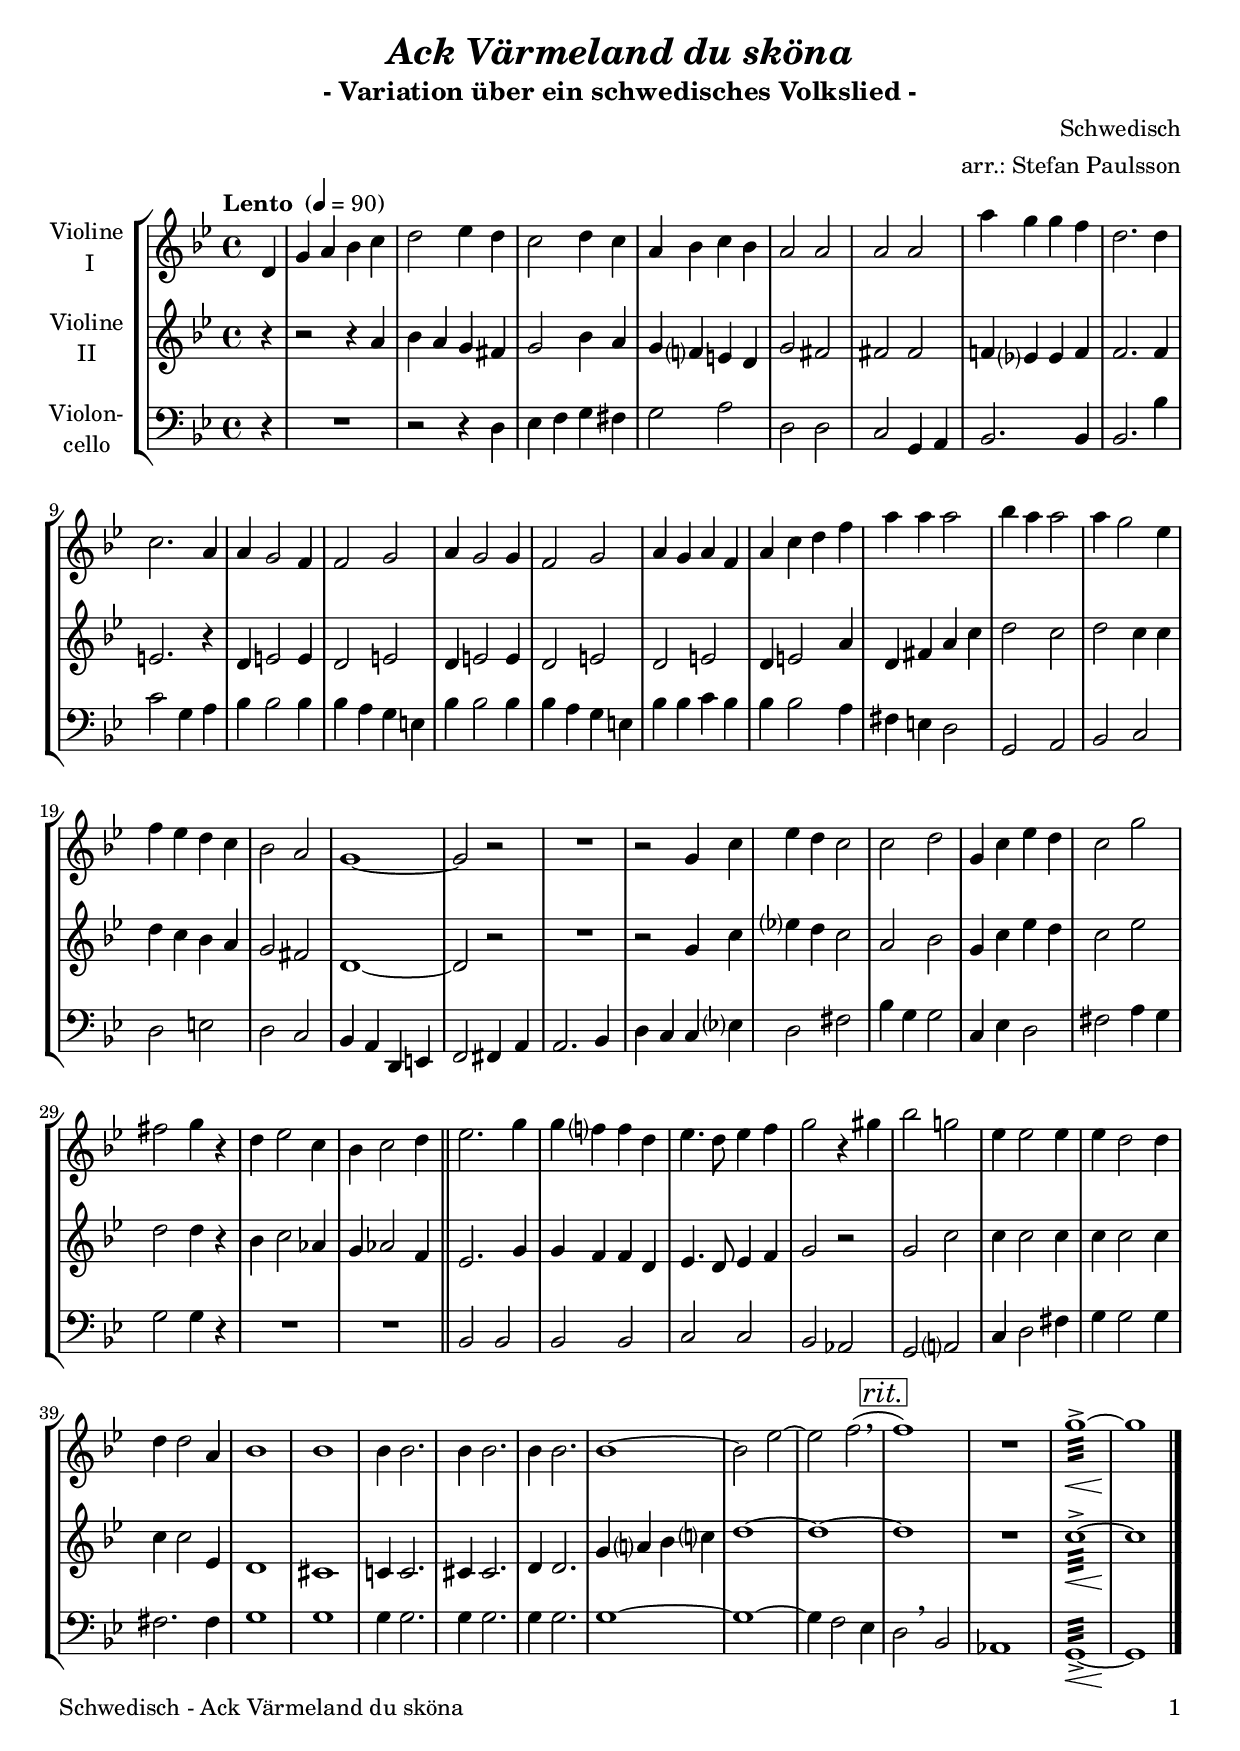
\version "2.20.2"
\include "deutsch.ly"

#(set-global-staff-size 20)

\header {
  title     = \markup \italic "Ack Värmeland du sköna"
  subtitle  = "- Variation über ein schwedisches Volkslied -"
  composer  = "Schwedisch"
  arranger  = "arr.: Stefan Paulsson"
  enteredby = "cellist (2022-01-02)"
%  piece     = ""
}

voiceconsts = {
 \key g \minor
 \time 4/4
 \clef "treble"
% \numericTimeSignature
 \compressEmptyMeasures
  % Set default beaming for all staves
%  \set Timing.beamExceptions = #'()
%  \set Timing.baseMoment     = #(ly:make-moment 1 4)
%  \set Timing.beatStructure  = #'(1 1 1 1) 
 \tempo "Lento " 4=90
}

minstr = "harpsichord"
mihi = "clarinet"
%minstr = "accordion"
milo = "bassoon"

mivl = "violin"
mipz = "pizzicato strings"
miba = "cello"

rit = \mark \markup \box \italic "rit."

va = \relative c' {
  \voiceconsts

  \partial 4 d4
  g a b c
  d2 es4 d
  c2 d4 c
  a b c b
  a2 a
  a a
  a'4 g g f
  d2. d4
  c2. a4

  a g2 f4
  f2 g
  a4 g2 g4
  f2 g
  a4 g a f
  a c d f
  a a a2
  b4 a a2
  a4 g2 es4
  f es d c

  b2 a
  g1~
  g2 r
  R1
  r2 g4 c
  es d c2
  c d
  g,4 c es d
  c2 g'
  fis g4 r
  d es2 c4
  b c2 d4 \bar "||"

  es2. g4
  g f? f d
  es4. d8 es4 f
  g2 r4 gis
  b2 g!
  es4 es2 es4
  es d2 d4
  d d2 a4
  b1
  b
  b4 b2.

  b4 b2.
  b4 b2.
  b1~
  b2 es~
  es f( \rit \breathe
  f1)
  R
  \repeat tremolo 32 g32~->\<
  g1\! \bar "|."
}

vb = \relative c'' {
  \voiceconsts

  \partial 4 r4
  r2 r4 a
  b a g fis
  g2 b4 a
  g f? e d
  g2 fis
  fis fis
  f!4 es? es f
  f2. f4

  e2. r4
  d e2 e4
  d2 e
  d4 e2 e4
  d2 e
  d e
  d4 e2 a4
  d, fis a c
  d2 c
  d c4 c

  d c b a
  g2 fis
  d1~
  d2 r
  R1
  r2 g4 c
  es? d c2
  a b
  g4 c es d
  c2 es
  d d4 r

  b c2 as4
  g as2 f4 \bar "||"
  es2. g4
  g f f d
  es4. d8 es4 f
  g2 r
  g c
  c4 c2 c4
  c4 c2 c4
  c4 c2 es,4

  d1
  cis
  c!4 c2.
  cis4 cis2.
  d4 d2.
  g4 a? b c?
  d1~
  d~ \rit
  d
  R
  \repeat tremolo 32 c32~->\<
  c1\! \bar "|."
}

vc = \relative c {
  \voiceconsts
  \clef "bass"
  
  \partial 4 r4
  R1
  r2 r4 d
  es f g fis
  g2 a
  d, d
  c g4 a
  b2. b4
  b2. b'4
  c2 g4 a
  b b2 b4

  b a g e
  b' b2 b4
  b a g e
  b' b c b
  b b2 a4
  fis e d2
  g, a
  b c
  d e
  d c

  b4 a d, e
  f2 fis4 a
  a2. b4
  d c c es?
  d2 fis
  b4 g g2
  c,4 es d2
  fis a4 g
  g2 g4 r
  R1*2 \bar "||"

  b,2 b
  b b
  c c
  b as
  g a?
  c4 d2 fis4
  g g2 g4
  fis2. fis4
  g1
  g
  g4 g2.
  g4 g2.

  g4 g2.
  g1~
  g~
  g4 f2 es4 \rit
  d2 \breathe b
  as1
  \repeat tremolo 32 g32~-> \<
  g1\! \bar "|."
}


music = \new StaffGroup <<
      \new Staff {
        \set Staff.midiInstrument = \mivl
        \set Staff.instrumentName = \markup \center-column { "Violine" " I" }
        \transpose g g { \va }
      }
      
      \new Staff {
        \set Staff.midiInstrument = \mivl
        \set Staff.instrumentName = \markup \center-column { "Violine" "II" }
        \transpose g g { \vb }
      }
      
      \new Staff {
        \set Staff.midiInstrument = \miba
        \set Staff.instrumentName = \markup \center-column { "Violon-" "cello" }
        \transpose g g { \vc }
      }
>>

\book {
   \paper {
    print-page-number = ##t
    print-first-page-number = ##t
    ragged-last-bottom = ##f
    oddHeaderMarkup = \markup \null
    evenHeaderMarkup = \markup \null
    oddFooterMarkup = \markup {
      \fill-line {
%        \on-the-fly #print-page-number-check-first
        "Schwedisch - Ack Värmeland du sköna" \fromproperty #'page:page-number-string
      }
    }
    evenFooterMarkup = \oddFooterMarkup
  } \score {
    \music
    \layout {}
  }

  \score {
    \unfoldRepeats \music

    \midi {
      \context {
        \Score
      }
    }
  }
}